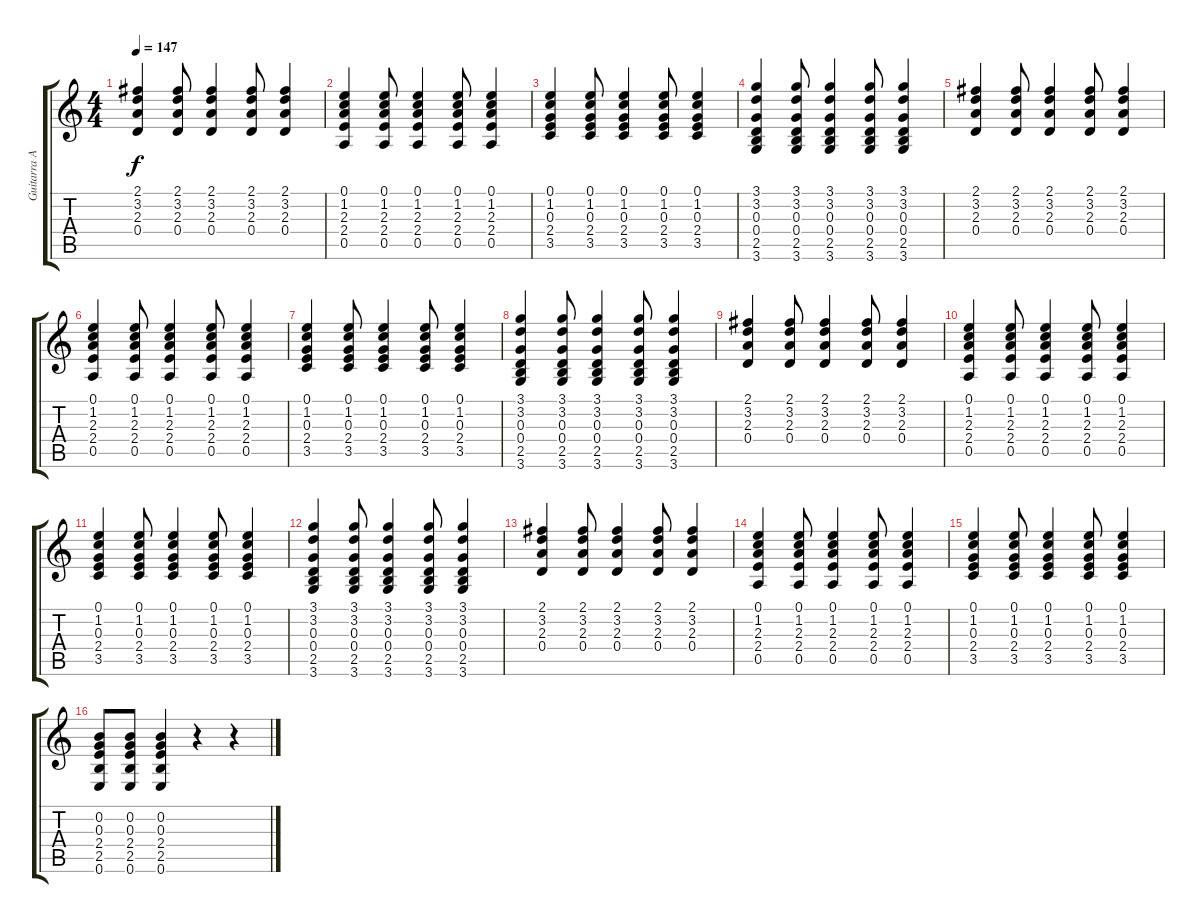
\track ("Guitarra Acustica" "Guitarra A") {instrument acousticguitarsteel}
\staff {score tabs}
\tuning (E4 B3 G3 D3 A2 E2) {hide}
\ts (4 4)
\tempo 147
\clef g2
\ks c
(2.1 3.2 2.3 0.4).4{dy f} (2.1 3.2 2.3 0.4).8 (2.1 3.2 2.3 0.4).4 (2.1 3.2 2.3 0.4).8 (2.1 3.2 2.3 0.4).4 |
(0.1 1.2 2.3 2.4 0.5).4 (0.1 1.2 2.3 2.4 0.5).8 (0.1 1.2 2.3 2.4 0.5).4 (0.1 1.2 2.3 2.4 0.5).8 (0.1 1.2 2.3 2.4 0.5).4 |
(0.1 1.2 0.3 2.4 3.5).4 (0.1 1.2 0.3 2.4 3.5).8 (0.1 1.2 0.3 2.4 3.5).4 (0.1 1.2 0.3 2.4 3.5).8 (0.1 1.2 0.3 2.4 3.5).4 |
(3.1 3.2 0.3 0.4 2.5 3.6).4 (3.1 3.2 0.3 0.4 2.5 3.6).8 (3.1 3.2 0.3 0.4 2.5 3.6).4 (3.1 3.2 0.3 0.4 2.5 3.6).8 (3.1 3.2 0.3 0.4 2.5 3.6).4 |
(2.1 3.2 2.3 0.4).4 (2.1 3.2 2.3 0.4).8 (2.1 3.2 2.3 0.4).4 (2.1 3.2 2.3 0.4).8 (2.1 3.2 2.3 0.4).4 |
(0.1 1.2 2.3 2.4 0.5).4 (0.1 1.2 2.3 2.4 0.5).8 (0.1 1.2 2.3 2.4 0.5).4 (0.1 1.2 2.3 2.4 0.5).8 (0.1 1.2 2.3 2.4 0.5).4 |
(0.1 1.2 0.3 2.4 3.5).4 (0.1 1.2 0.3 2.4 3.5).8 (0.1 1.2 0.3 2.4 3.5).4 (0.1 1.2 0.3 2.4 3.5).8 (0.1 1.2 0.3 2.4 3.5).4 |
(3.1 3.2 0.3 0.4 2.5 3.6).4 (3.1 3.2 0.3 0.4 2.5 3.6).8 (3.1 3.2 0.3 0.4 2.5 3.6).4 (3.1 3.2 0.3 0.4 2.5 3.6).8 (3.1 3.2 0.3 0.4 2.5 3.6).4 |
(2.1 3.2 2.3 0.4).4 (2.1 3.2 2.3 0.4).8 (2.1 3.2 2.3 0.4).4 (2.1 3.2 2.3 0.4).8 (2.1 3.2 2.3 0.4).4 |
(0.1 1.2 2.3 2.4 0.5).4 (0.1 1.2 2.3 2.4 0.5).8 (0.1 1.2 2.3 2.4 0.5).4 (0.1 1.2 2.3 2.4 0.5).8 (0.1 1.2 2.3 2.4 0.5).4 |
(0.1 1.2 0.3 2.4 3.5).4 (0.1 1.2 0.3 2.4 3.5).8 (0.1 1.2 0.3 2.4 3.5).4 (0.1 1.2 0.3 2.4 3.5).8 (0.1 1.2 0.3 2.4 3.5).4 |
(3.1 3.2 0.3 0.4 2.5 3.6).4 (3.1 3.2 0.3 0.4 2.5 3.6).8 (3.1 3.2 0.3 0.4 2.5 3.6).4 (3.1 3.2 0.3 0.4 2.5 3.6).8 (3.1 3.2 0.3 0.4 2.5 3.6).4 |
(2.1 3.2 2.3 0.4).4 (2.1 3.2 2.3 0.4).8 (2.1 3.2 2.3 0.4).4 (2.1 3.2 2.3 0.4).8 (2.1 3.2 2.3 0.4).4 |
(0.1 1.2 2.3 2.4 0.5).4 (0.1 1.2 2.3 2.4 0.5).8 (0.1 1.2 2.3 2.4 0.5).4 (0.1 1.2 2.3 2.4 0.5).8 (0.1 1.2 2.3 2.4 0.5).4 |
(0.1 1.2 0.3 2.4 3.5).4 (0.1 1.2 0.3 2.4 3.5).8 (0.1 1.2 0.3 2.4 3.5).4 (0.1 1.2 0.3 2.4 3.5).8 (0.1 1.2 0.3 2.4 3.5).4 |
(0.2 0.3 2.4 2.5 0.6).8 (0.2 0.3 2.4 2.5 0.6).8 (0.2 0.3 2.4 2.5 0.6).4 r.4 r.4
